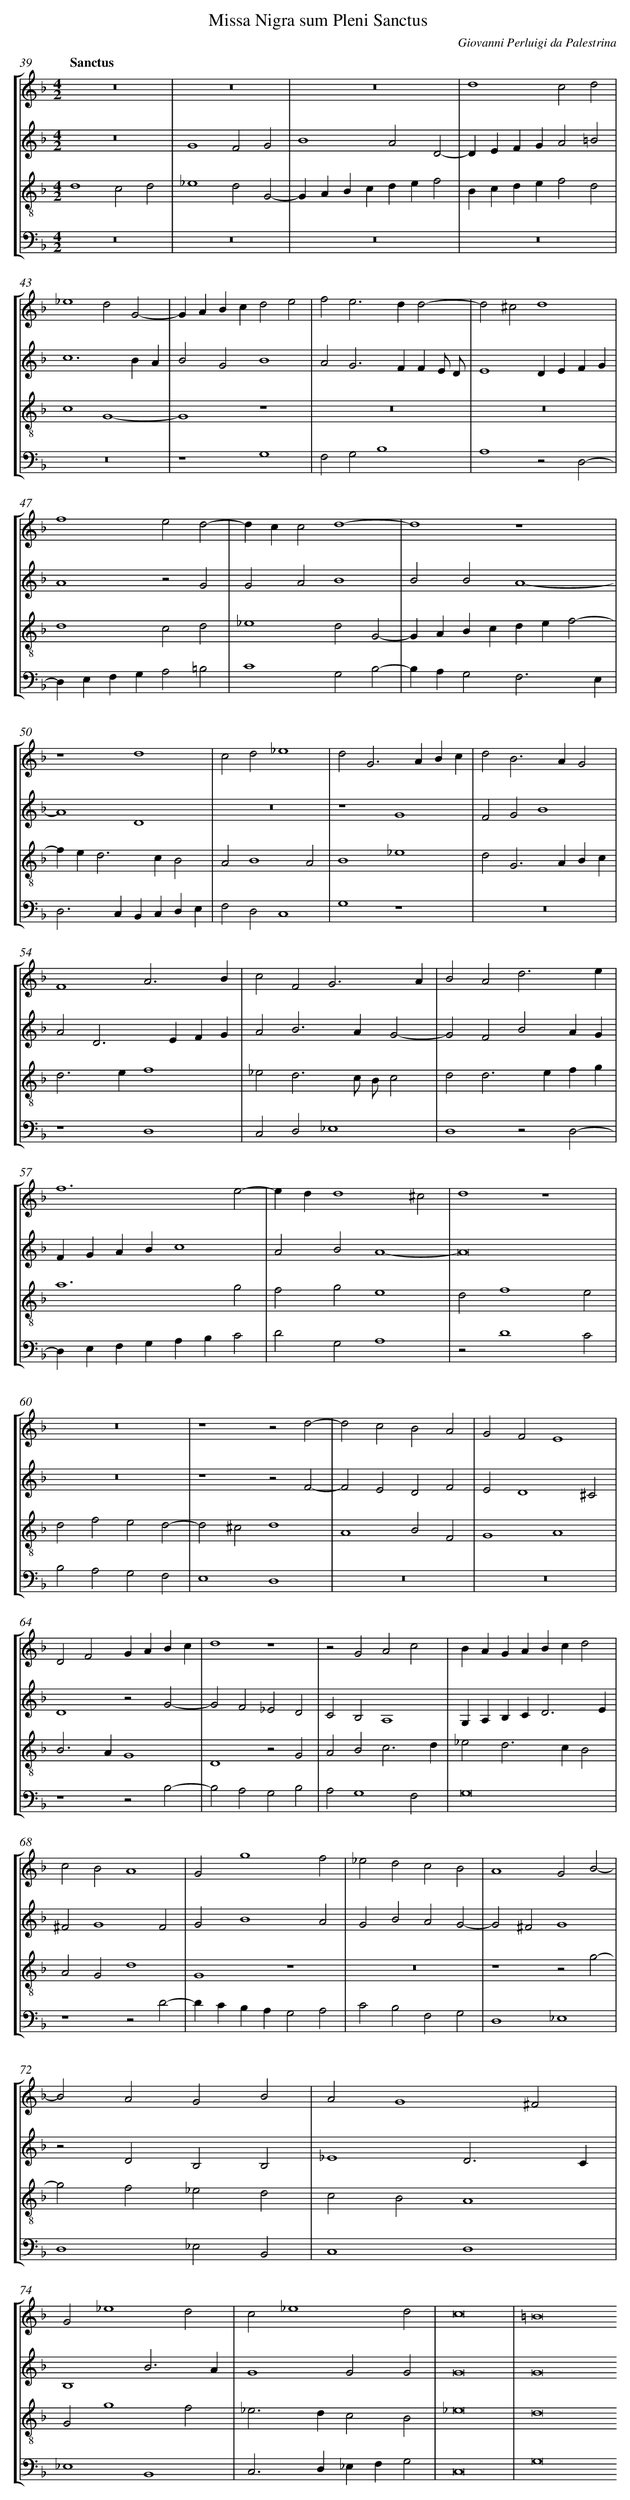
X:1
T: Missa Nigra sum Pleni Sanctus
C: Giovanni Perluigi da Palestrina
L: 1/4
M: 4/2
Q: "Sanctus"
%%staves [1 2 3 4]
V: 1 clef=treble
V: 2 clef=treble
V: 3 clef=treble-8
V: 4 clef=bass
K: F
[V:1] z8 |
[V:2] z8 |
[V:3] d4c2d2 |
[V:4] z8 |
[V:1] z8 |
[V:2] G4F2G2 |
[V:3] _e4d2G2- |
[V:4] z8 |
[V:1] z8 |
[V:2] B4A2D2- |
[V:3] GABcdef2 |
[V:4] z8 |
[V:1] d4c2d2 |
[V:2] DEFGA2=B2 |
[V:3] Bcdef2d2 |
[V:4] z8 |
[V:1] _e4d2G2- |
[V:2] c6BA |
[V:3] c4G4- |
[V:4] z8 |
[V:1] GABcd2e2 |
[V:2] B2G2B4 |
[V:3] G4z4 |
[V:4] z4G,4 |
[V:1] f2e2>d2d2- |
[V:2] A2G2>F2FE/ D/ |
[V:3] z8 |
[V:4] F,2G,2B,4 |
[V:1] d2^c2d4 |
[V:2] E4DEFG |
[V:3] z8 |
[V:4] A,4z2D,2- |
[V:1] f4e2d2- |
[V:2] A4z2G2 |
[V:3] d4c2d2 |
[V:4] D,E,F,G,A,2=B,2 |
[V:1] dcc2d4- |
[V:2] G2A2B4 |
[V:3] _e4d2G2- |
[V:4] C4G,2B,2- |
[V:1] d4z4 |
[V:2] B2B2A4- |
[V:3] GABcdef2- |
[V:4] B,A,G,2F,3E, |
[V:1] z4d4 |
[V:2] A4D4 |
[V:3] fe2<d2cB2 |
[V:4] D,2>C,2B,,C,D,E, |
[V:1] c2d2_e4 |
[V:2] z8 |
[V:3] A2B4A2 |
[V:4] F,2D,2C,4 |
[V:1] d2G2>A2Bc |
[V:2] z4G4 |
[V:3] B4_e4 |
[V:4] G,4z4 |
[V:1] d2B2>A2G2 |
[V:2] F2G2B4 |
[V:3] d2G2>A2Bc |
[V:4] z8 |
[V:1] F4A3B |
[V:2] A2D2>E2FG |
[V:3] d2>e2f4 |
[V:4] z4D,4 |
[V:1] c2F2G3A |
[V:2] A2B2>A2G2- |
[V:3] _e2d3c/ B/c2 |
[V:4] C,2D,2_E,4 |
[V:1] B2A2d3e |
[V:2] G2F2B2AG |
[V:3] d2d2>e2fg |
[V:4] D,4z2D,2- |
[V:1] f6e2- |
[V:2] FGABc4 |
[V:3] a6g2 |
[V:4] D,E,F,G,A,B,C2 |
[V:1] edd4^c2 |
[V:2] A2B2A4- |
[V:3] f2g2e4 |
[V:4] D2G,2A,4 |
[V:1] d4z4 |
[V:2] A8 |
[V:3] d2f4e2 |
[V:4] z2D4C2 |
[V:1] z8 |
[V:2] z8 |
[V:3] d2f2e2d2- |
[V:4] B,2A,2G,2F,2 |
[V:1] z4z2d2- |
[V:2] z4z2F2- |
[V:3] d2^c2d4 |
[V:4] E,4D,4 |
[V:1] d2c2B2A2 |
[V:2] F2E2D2F2 |
[V:3] A4B2F2 |
[V:4] z8 |
[V:1] G2F2E4 |
[V:2] E2D4^C2 |
[V:3] G4A4 |
[V:4] z8 |
[V:1] D2F2GABc |
[V:2] D4z2G2- |
[V:3] B2>A2G4 |
[V:4] z4z2B,2- |
[V:1] d4z4 |
[V:2] G2F2_E2D2 |
[V:3] D4z2G2 |
[V:4] B,2A,2G,2B,2 |
[V:1] z2G2A2c2 |
[V:2] C2B,2A,4 |
[V:3] A2B2c3d |
[V:4] A,2G,4F,2 |
[V:1] BAGABcd2 |
[V:2] G,A,B,C2<D2E |
[V:3] _e2d2>c2B2 |
[V:4] G,8 |
[V:1] c2B2A4 |
[V:2] ^F2G4F2 |
[V:3] A2G2d4 |
[V:4] z4z2D2- |
[V:1] G2g4f2 |
[V:2] G2B4A2 |
[V:3] G4z4 |
[V:4] DCB,A,G,2A,2 |
[V:1] _e2d2c2B2 |
[V:2] G2B2A2G2- |
[V:3] z8 |
[V:4] C2B,2F,2G,2 |
[V:1] A4G2B2- |
[V:2] G2^F2G4 |
[V:3] z4z2g2- |
[V:4] D,4_E,4 |
[V:1] B2A2G2B2 |
[V:2] z2D2B,2B,2 |
[V:3] g2f2_e2d2 |
[V:4] D,4_E,2B,,2 |
[V:1] A2G4^F2 |
[V:2] _E4D3C |
[V:3] c2B2A4 |
[V:4] C,4D,4 |
[V:1] G2_e4d2 |
[V:2] B,4B3A |
[V:3] G2g4f2 |
[V:4] _E,4B,,4 |
[V:1] c2_e4d2 |
[V:2] G4G2G2 |
[V:3] _e2>d2c2B2 |
[V:4] C,2>D,2_E,F,G,2 |
[V:1] c8 |
[V:2] G8 |
[V:3] _e8 |
[V:4] C,8 |
[V:1] =B8
[V:2] G8
[V:3] d8
[V:4] G,8
